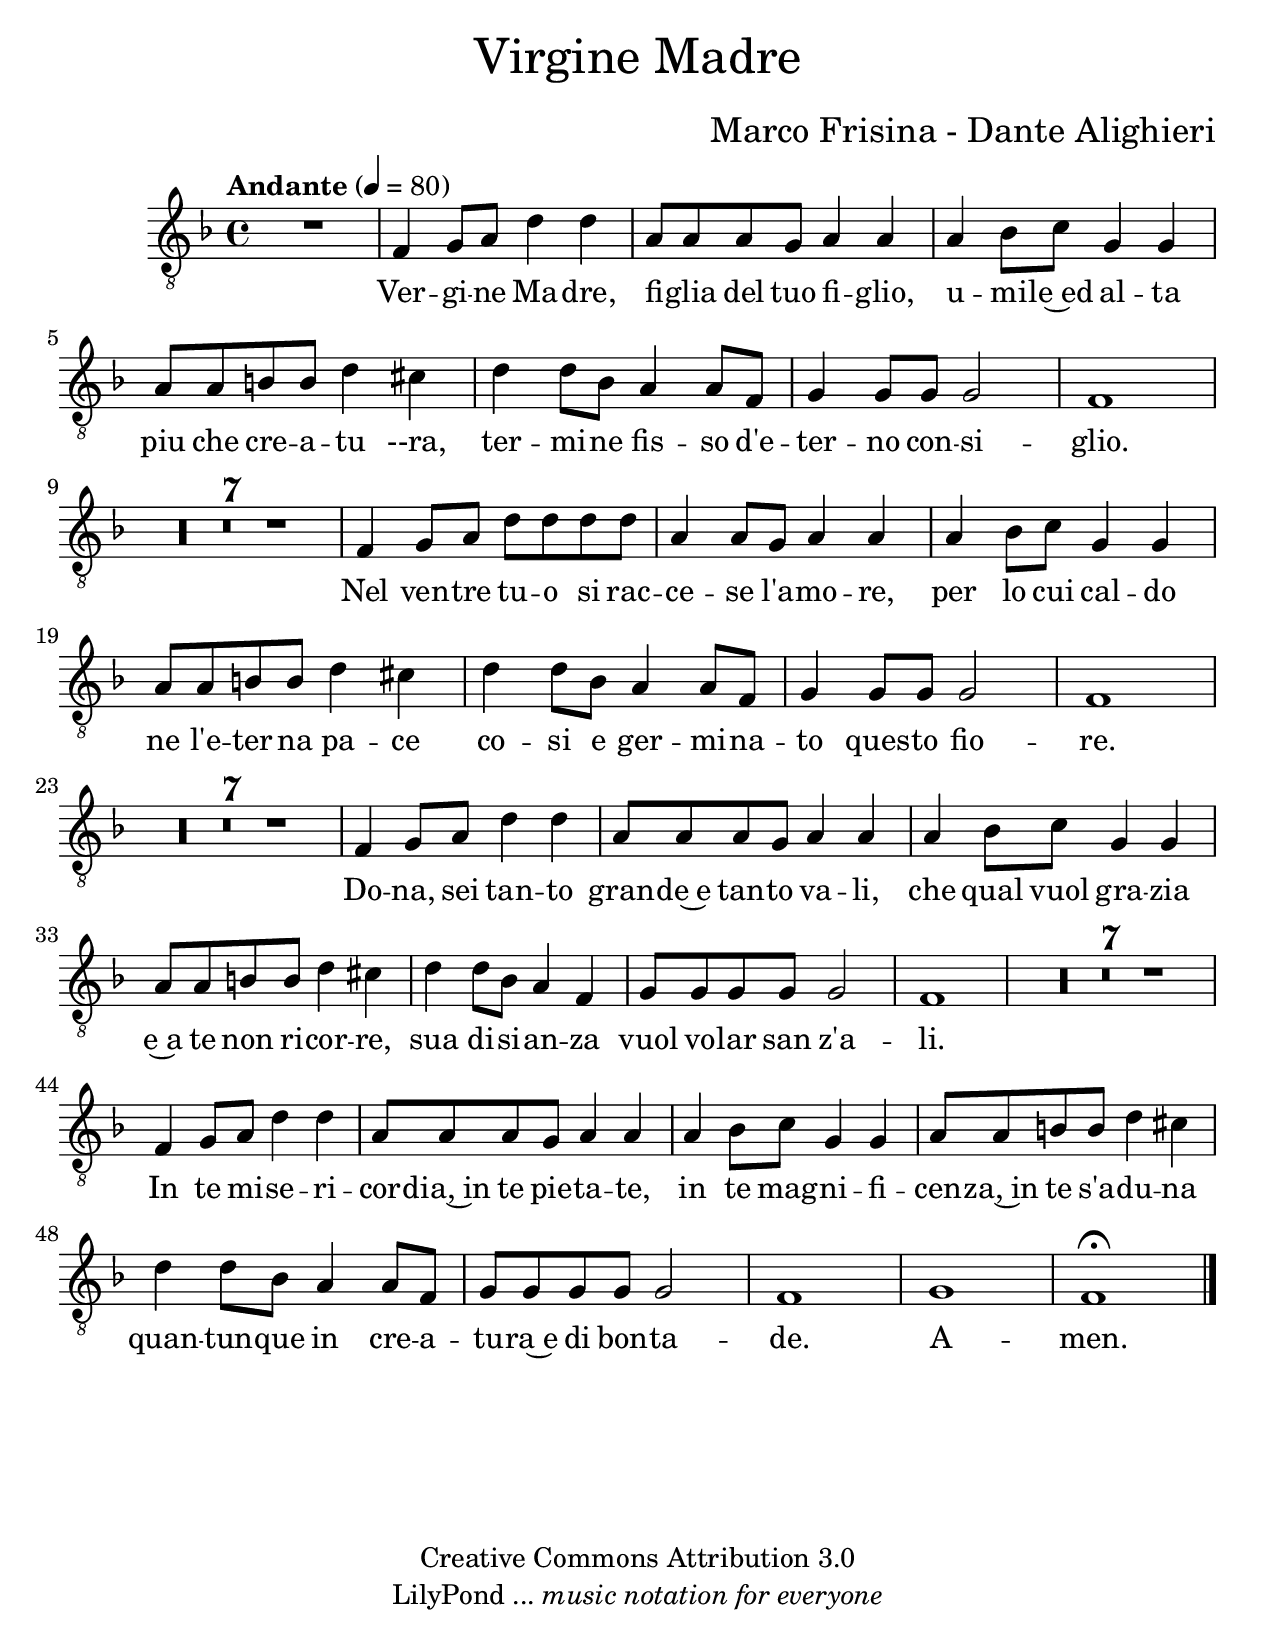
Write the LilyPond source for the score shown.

% ****************************************************************
%	Virgine Madre - Tenor
%	by serach.sam@
% ****************************************************************
\language "espanol"
\version "2.19.49"

#(set-global-staff-size 24)

% --- Parametro globales
global = {
  \tempo "Andante" 4=80
  \key re \minor
  \time 4/4
  s1*52
  \bar "|."
}

\markup { \fill-line { \center-column { \fontsize #5 "Virgine Madre" \fontsize #2 " " } } }
\markup { \fill-line { " " \fontsize #2 "Marco Frisina - Dante Alighieri"  } }
%\markup { \fill-line { " " \fontsize #2 "Versión Sinfonica Coral: Francisco Jarquín Vega"  } }
\header {
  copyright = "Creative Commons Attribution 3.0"
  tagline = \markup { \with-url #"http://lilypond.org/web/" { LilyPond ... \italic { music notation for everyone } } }
  breakbefore = ##t 
}

% --- Musica
tenor = \relative do {
  \compressFullBarRests
  \dynamicUp
  \clef	"G_8"
  R1				| %1
  fa4 sol8 la re4 re		| %2
  la8 la la sol la4 la		| %3
  la4 sib8 do sol4 sol		| %4
  la8 la si si re4 dos		| %5
  re4 re8 sib la4 la8 fa		| %6
  sol4 sol8 sol sol2		| %7
  fa1				| %8
  R1*7				| %15
  fa4 sol8 la re8 re re re	| %16
  la4 la8 sol la4 la		| %17
  la4 sib8 do sol4 sol		| %18
  la8 la si si re4 dos		| %19
  re4 re8 sib la4 la8 fa		| %20
  sol4 sol8 sol sol2		| %21
  fa1				| %22
  R1*7				| %29
  fa4 sol8 la re4 re		| %30
  la8 la la sol la4 la		| %31
  la4 sib8 do sol4 sol		| %32
  la8 la si si re4 dos		| %33
  re4 re8 sib la4 fa4		| %34
  sol8 sol sol sol sol2		| %35
  fa1				| %36
  R1*7				| %43
  fa4 sol8 la re4 re		| %44
  la8 la la sol la4 la		| %45
  la4 sib8 do sol4 sol		| %46
  la8 la si si re4 dos		| %47
  re4 re8 sib la4 la8 fa		| %48
  sol8 sol sol sol sol2		| %49
  fa1				| %50
  sol1				| %51
  fa1 \fermata			| %52
}

% --- Letra
letra = \lyricmode {
  Ver -- gi -- ne Ma -- dre, fi -- glia del tuo fi -- glio, u -- mi -- le~ed al -- ta 
  piu che cre -- a -- tu --ra, ter -- mi -- ne fis -- so d'e -- ter -- no con -- si -- glio.
  Nel ven -- tre tu -- o si rac -- ce -- se l'a -- mo -- re, per lo cui cal -- do ne l'e -- ter -- na pa -- ce
  co -- si e ger -- mi -- na -- to ques -- to fio -- re.
  Do -- na, sei tan -- to gran -- de~e tan -- to va -- li, che qual vuol gra -- zia
  e~a te non ri -- cor -- re, sua di -- si -- an -- za vuol vo -- lar san z'a -- li.
  In te mi -- se -- ri -- cor -- dia,~in te pie -- ta -- te, in te mag -- ni -- fi -- cen -- za,~in te s'a -- du -- na
  quan -- tun -- que in cre -- a -- tu -- ra~e di bon -- ta -- de. A -- men.
}

\score {
  <<
    \new Staff <<
        \new Voice = "voz" << \global \tenor >>
        \new Lyrics \lyricsto "voz" \letra
    >>
  >>
  \midi {}
  \layout {}
}

\paper {
  #(set-paper-size "letter")
}